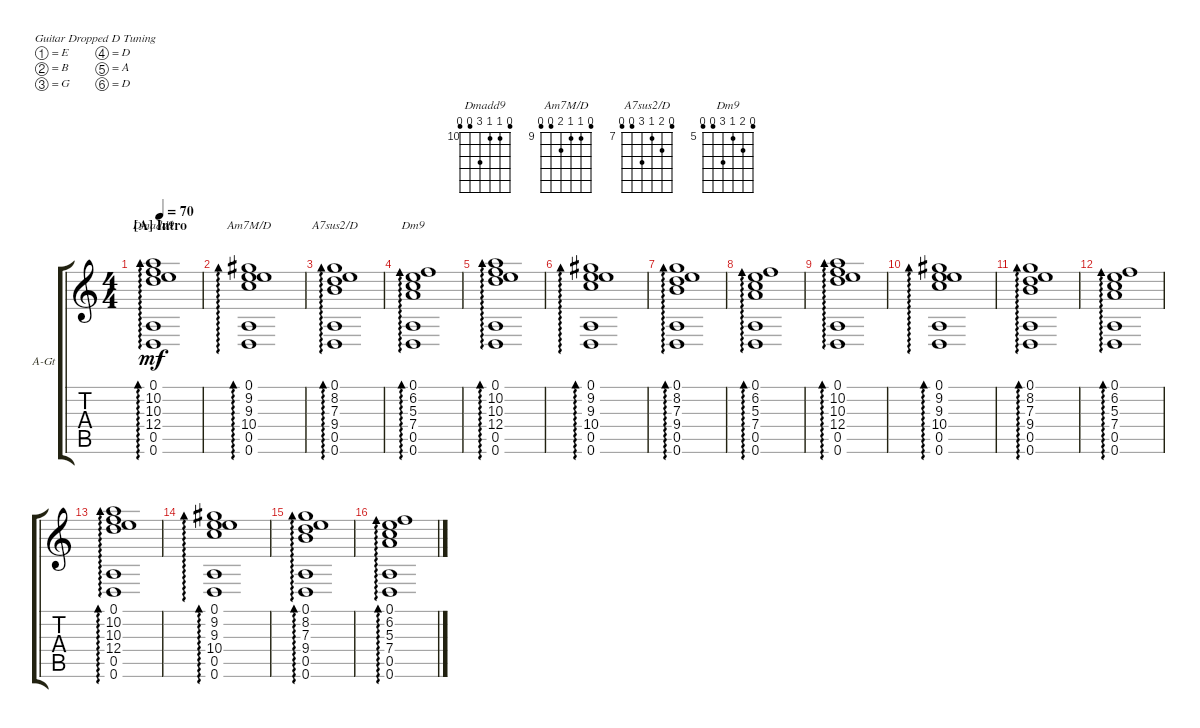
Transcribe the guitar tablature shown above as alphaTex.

\defaultSystemsLayout 4
\bracketExtendMode groupsimilarinstruments
\firstSystemTrackNameOrientation horizontal
\otherSystemsTrackNameOrientation horizontal
\track ("Acustic Guitar" "A-Gt") {multiBarRest instrument acousticguitarsteel}
\staff {score tabs}
\tuning (E4 B3 G3 D3 A2 D2)
\chord ("Dmadd9" 9 10 10 12 9 9) {firstfret 10}
\chord ("Am7M/D" 8 9 9 10 8 8) {firstfret 9}
\chord ("A7sus2/D" 6 8 7 9 6 6) {firstfret 7}
\chord ("Dm9" 4 6 5 7 4 4) {firstfret 5}
\ts (4 4)
\section ("A" "Intro")
\tempo 70
\clef g2
\ks c
(0.6 0.5 12.4 10.3 10.2 0.1).1{ad 0 ch "Dmadd9" dy mf instrument acousticguitarsteel} |
(0.6 0.5 10.4 9.3 9.2 0.1).1{ad 0 ch "Am7M/D"} |
(0.6 0.5 9.4 7.3 8.2 0.1).1{ad 0 ch "A7sus2/D"} |
(0.6 0.5 7.4 5.3 6.2 0.1).1{ad 0 ch "Dm9"} |
(0.6 0.5 12.4 10.3 10.2 0.1).1{ad 0} |
(0.6 0.5 10.4 9.3 9.2 0.1).1{ad 0} |
(0.6 0.5 9.4 7.3 8.2 0.1).1{ad 0} |
(0.6 0.5 7.4 5.3 6.2 0.1).1{ad 0} |
(0.6 0.5 12.4 10.3 10.2 0.1).1{ad 0} |
(0.6 0.5 10.4 9.3 9.2 0.1).1{ad 0} |
(0.6 0.5 9.4 7.3 8.2 0.1).1{ad 0} |
(0.6 0.5 7.4 5.3 6.2 0.1).1{ad 0} |
(0.6 0.5 12.4 10.3 10.2 0.1).1{ad 0} |
(0.6 0.5 10.4 9.3 9.2 0.1).1{ad 0} |
(0.6 0.5 9.4 7.3 8.2 0.1).1{ad 0} |
(0.6 0.5 7.4 5.3 6.2 0.1).1{ad 0}
